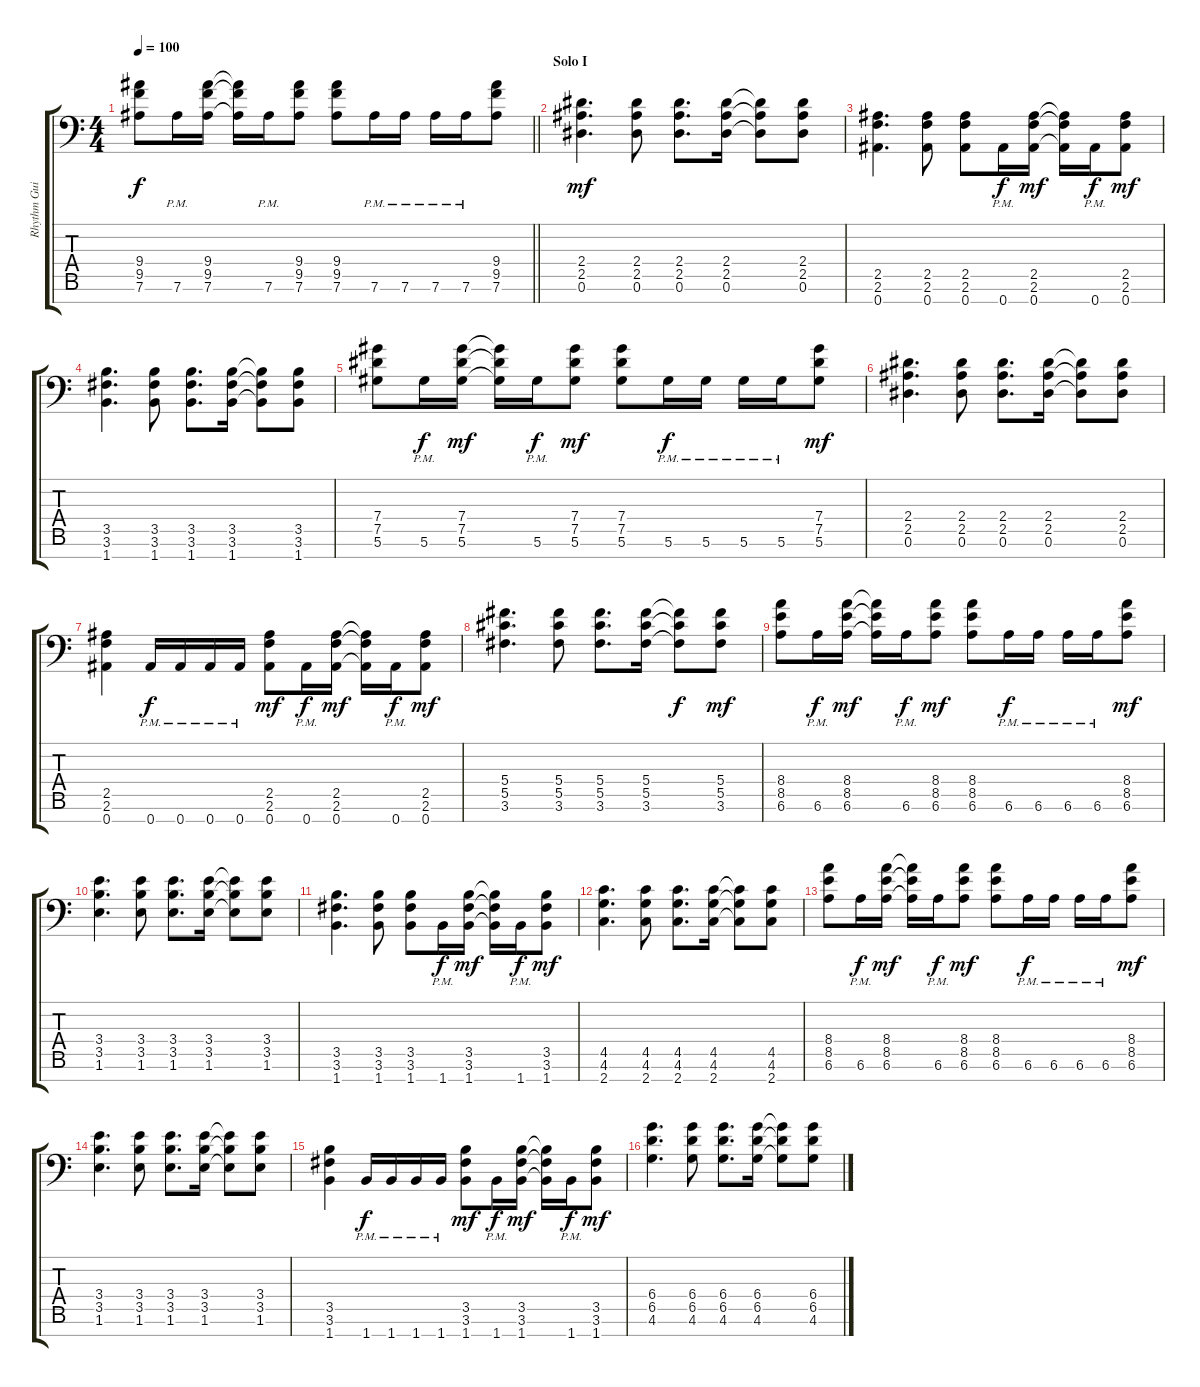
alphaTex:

\track ("Rhythm Guitar" "Rhythm Gui") {instrument distortionguitar}
\staff {score tabs}
\tuning (Eb4 Bb3 Gb3 Db3 Ab2 Eb2 Bb1) {hide}
\ts (4 4)
\tempo 100
\clef f4
\barLineRight lightlight
\ks c
(9.4 9.5 7.6).8{dy f} 7.6{pm}.16 (9.4 9.5 7.6).16 (9.4{t} 9.5{t} 7.6{t}).16 7.6{pm}.16 (9.4 9.5 7.6).8 (9.4 9.5 7.6).8 7.6{pm}.16 7.6{pm}.16 7.6{pm}.16 7.6{pm}.16 (9.4 9.5 7.6).8 |
\section ("" "Solo I")
(2.4 2.5 0.6).4{d dy mf} (2.4 2.5 0.6).8 (2.4 2.5 0.6).8{d} (2.4 2.5 0.6).16 (2.4{t} 2.5{t} 0.6{t}).8 (2.4 2.5 0.6).8 |
(2.5 2.6 0.7).4{d} (2.5 2.6 0.7).8 (2.5 2.6 0.7).8 0.7{pm}.16{dy f} (2.5 2.6 0.7).16{dy mf} (2.5{t} 2.6{t} 0.7{t}).16 0.7{pm}.16{dy f} (2.5 2.6 0.7).8{dy mf} |
(3.5 3.6 1.7).4{d} (3.5 3.6 1.7).8 (3.5 3.6 1.7).8{d} (3.5 3.6 1.7).16 (3.5{t} 3.6{t} 1.7{t}).8 (3.5 3.6 1.7).8 |
(7.4 7.5 5.6).8 5.6{pm}.16{dy f} (7.4 7.5 5.6).16{dy mf} (7.4{t} 7.5{t} 5.6{t}).16 5.6{pm}.16{dy f} (7.4 7.5 5.6).8{dy mf} (7.4 7.5 5.6).8 5.6{pm}.16{dy f} 5.6{pm}.16 5.6{pm}.16 5.6{pm}.16 (7.4 7.5 5.6).8{dy mf} |
(2.4 2.5 0.6).4{d} (2.4 2.5 0.6).8 (2.4 2.5 0.6).8{d} (2.4 2.5 0.6).16 (2.4{t} 2.5{t} 0.6{t}).8 (2.4 2.5 0.6).8 |
(2.5 2.6 0.7).4 0.7{pm}.16{dy f} 0.7{pm}.16 0.7{pm}.16 0.7{pm}.16 (2.5 2.6 0.7).8{dy mf} 0.7{pm}.16{dy f} (2.5 2.6 0.7).16{dy mf} (2.5{t} 2.6{t} 0.7{t}).16 0.7{pm}.16{dy f} (2.5 2.6 0.7).8{dy mf} |
(5.4 5.5 3.6).4{d} (5.4 5.5 3.6).8 (5.4 5.5 3.6).8{d} (5.4 5.5 3.6).16 (5.4{t} 5.5{t} 3.6{t}).8{dy f} (5.4 5.5 3.6).8{dy mf} |
(8.4 8.5 6.6).8 6.6{pm}.16{dy f} (8.4 8.5 6.6).16{dy mf} (8.4{t} 8.5{t} 6.6{t}).16 6.6{pm}.16{dy f} (8.4 8.5 6.6).8{dy mf} (8.4 8.5 6.6).8 6.6{pm}.16{dy f} 6.6{pm}.16 6.6{pm}.16 6.6{pm}.16 (8.4 8.5 6.6).8{dy mf} |
(3.4 3.5 1.6).4{d} (3.4 3.5 1.6).8 (3.4 3.5 1.6).8{d} (3.4 3.5 1.6).16 (3.4{t} 3.5{t} 1.6{t}).8 (3.4 3.5 1.6).8 |
(3.5 3.6 1.7).4{d} (3.5 3.6 1.7).8 (3.5 3.6 1.7).8 1.7{pm}.16{dy f} (3.5 3.6 1.7).16{dy mf} (3.5{t} 3.6{t} 1.7{t}).16 1.7{pm}.16{dy f} (3.5 3.6 1.7).8{dy mf} |
(4.5 4.6 2.7).4{d} (4.5 4.6 2.7).8 (4.5 4.6 2.7).8{d} (4.5 4.6 2.7).16 (4.5{t} 4.6{t} 2.7{t}).8 (4.5 4.6 2.7).8 |
(8.4 8.5 6.6).8 6.6{pm}.16{dy f} (8.4 8.5 6.6).16{dy mf} (8.4{t} 8.5{t} 6.6{t}).16 6.6{pm}.16{dy f} (8.4 8.5 6.6).8{dy mf} (8.4 8.5 6.6).8 6.6{pm}.16{dy f} 6.6{pm}.16 6.6{pm}.16 6.6{pm}.16 (8.4 8.5 6.6).8{dy mf} |
(3.4 3.5 1.6).4{d} (3.4 3.5 1.6).8 (3.4 3.5 1.6).8{d} (3.4 3.5 1.6).16 (3.4{t} 3.5{t} 1.6{t}).8 (3.4 3.5 1.6).8 |
(3.5 3.6 1.7).4 1.7{pm}.16{dy f} 1.7{pm}.16 1.7{pm}.16 1.7{pm}.16 (3.5 3.6 1.7).8{dy mf} 1.7{pm}.16{dy f} (3.5 3.6 1.7).16{dy mf} (3.5{t} 3.6{t} 1.7{t}).16 1.7{pm}.16{dy f} (3.5 3.6 1.7).8{dy mf} |
(6.4 6.5 4.6).4{d} (6.4 6.5 4.6).8 (6.4 6.5 4.6).8{d} (6.4 6.5 4.6).16 (6.4{t} 6.5{t} 4.6{t}).8 (6.4 6.5 4.6).8
